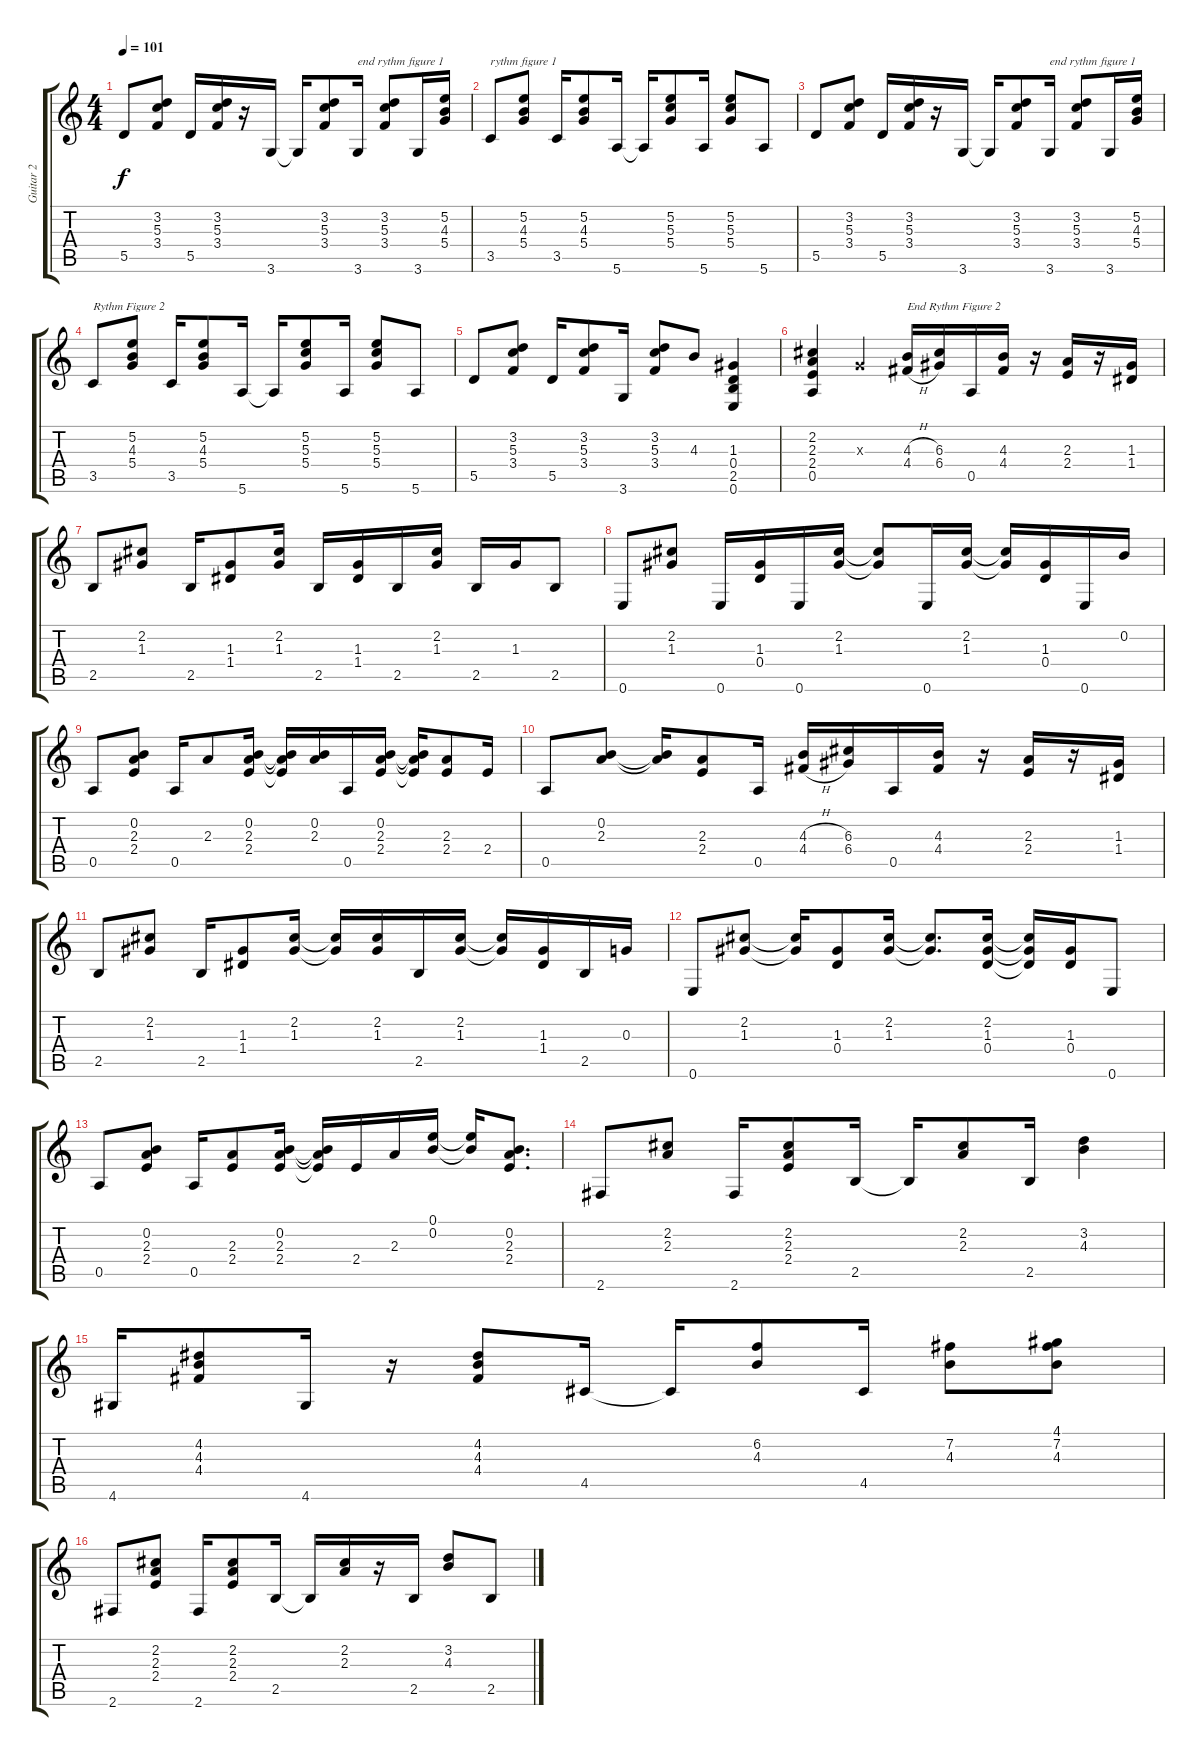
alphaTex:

\track ("Guitar 2" "Guitar 2") {solo instrument acousticguitarnylon}
\staff {score tabs}
\tuning (E4 B3 G3 D3 A2 E2) {hide}
\ts (4 4)
\tempo 101
\clef g2
\ks c
5.5.8{dy f} (3.2 5.3 3.4).8 5.5.16 (3.2 5.3 3.4).16 r.16 3.6.16 3.6{t}.16 (3.2 5.3 3.4).8 3.6.16{txt "end rythm figure 1"} (3.2 5.3 3.4).8 3.6.16 (5.2 4.3 5.4).16 |
3.5.8{txt "rythm figure 1"} (5.2 4.3 5.4).8 3.5.16 (5.2 4.3 5.4).8 5.6.16 5.6{t}.16 (5.2 5.3 5.4).8 5.6.16 (5.2 5.3 5.4).8 5.6.8 |
5.5.8 (3.2 5.3 3.4).8 5.5.16 (3.2 5.3 3.4).16 r.16 3.6.16 3.6{t}.16 (3.2 5.3 3.4).8 3.6.16{txt "end rythm figure 1"} (3.2 5.3 3.4).8 3.6.16 (5.2 4.3 5.4).16 |
3.5.8{txt "Rythm Figure 2"} (5.2 4.3 5.4).8 3.5.16 (5.2 4.3 5.4).8 5.6.16 5.6{t}.16 (5.2 5.3 5.4).8 5.6.16 (5.2 5.3 5.4).8 5.6.8 |
5.5.8 (3.2 5.3 3.4).8 5.5.16 (3.2 5.3 3.4).8 3.6.16 (3.2 5.3 3.4).8 4.3.8 (1.3 0.4 2.5 0.6).4 |
(2.2 2.3 2.4 0.5).4 0.3{x}.4 (4.3{h} 4.4{h}).16{txt "End Rythm Figure 2"} (6.3 6.4).16 0.5.16 (4.3 4.4).16 r.16 (2.3 2.4).16 r.16 (1.3 1.4).16 |
2.5.8 (2.2 1.3).8 2.5.16 (1.3 1.4).8 (2.2 1.3).16 2.5.16 (1.3 1.4).16 2.5.16 (2.2 1.3).16 2.5.16 1.3.16 2.5.8 |
0.6.8 (2.2 1.3).8 0.6.16 (1.3 0.4).16 0.6.16 (2.2 1.3).16 (2.2{t} 1.3{t}).8 0.6.16 (2.2 1.3).16 (2.2{t} 1.3{t}).16 (1.3 0.4).16 0.6.16 0.2.16 |
0.5.8 (0.2 2.3 2.4).8 0.5.16 2.3.8 (0.2 2.3 2.4).16 (0.2{t} 2.3{t} 2.4{t}).16 (0.2 2.3).16 0.5.16 (0.2 2.3 2.4).16 (0.2{t} 2.3{t} 2.4{t}).16 (2.3 2.4).8 2.4.16 |
0.5.8 (0.2 2.3).8 (0.2{t} 2.3{t}).16 (2.3 2.4).8 0.5.16 (4.3{h} 4.4{h}).16 (6.3 6.4).16 0.5.16 (4.3 4.4).16 r.16 (2.3 2.4).16 r.16 (1.3 1.4).16 |
2.5.8 (2.2 1.3).8 2.5.16 (1.3 1.4).8 (2.2 1.3).16 (2.2{t} 1.3{t}).16 (2.2 1.3).16 2.5.16 (2.2 1.3).16 (2.2{t} 1.3{t}).16 (1.3 1.4).16 2.5.16 0.3.16 |
0.6.8 (2.2 1.3).8 (2.2{t} 1.3{t}).16 (1.3 0.4).8 (2.2 1.3).16 (2.2{t} 1.3{t}).8{d} (2.2 1.3 0.4).16 (2.2{t} 1.3{t} 0.4{t}).16 (1.3 0.4).16 0.6.8 |
0.5.8 (0.2 2.3 2.4).8 0.5.16 (2.3 2.4).8 (0.2 2.3 2.4).16 (0.2{t} 2.3{t} 2.4{t}).16 2.4.16 2.3.16 (0.1 0.2).16 (0.1{t} 0.2{t}).16 (0.2 2.3 2.4).8{d} |
2.6.8 (2.2 2.3).8 2.6.16 (2.2 2.3 2.4).8 2.5.16 2.5{t}.16 (2.2 2.3).8 2.5.16 (3.2 4.3).4 |
4.6.16 (4.2 4.3 4.4).8 4.6.16 r.16 (4.2 4.3 4.4).8 4.5.16 4.5{t}.16 (6.2 4.3).8 4.5.16 (7.2 4.3).8 (4.1 7.2 4.3).8 |
2.6.8 (2.2 2.3 2.4).8 2.6.16 (2.2 2.3 2.4).8 2.5.16 2.5{t}.16 (2.2 2.3).16 r.16 2.5.16 (3.2 4.3).8 2.5.8
